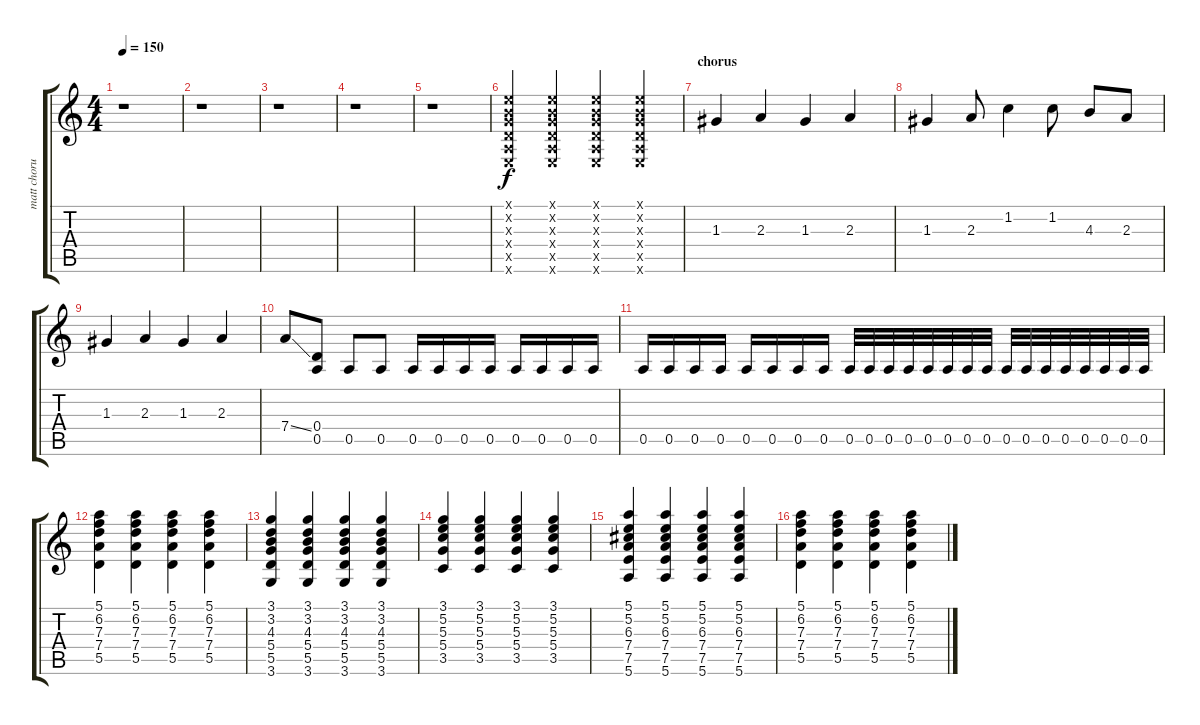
\track ("matt chorus" "matt choru") {instrument distortionguitar}
\staff {score tabs}
\tuning (E4 B3 G3 D3 A2 E2) {hide}
\ts (4 4)
\tempo 150
\clef g2
\ks c
r.1{dy f} |
r.1 |
r.1 |
r.1 |
r.1 |
(0.1{x} 0.2{x} 0.3{x} 0.4{x} 0.5{x} 0.6{x}).4 (0.1{x} 0.2{x} 0.3{x} 0.4{x} 0.5{x} 0.6{x}).4 (0.1{x} 0.2{x} 0.3{x} 0.4{x} 0.5{x} 0.6{x}).4 (0.1{x} 0.2{x} 0.3{x} 0.4{x} 0.5{x} 0.6{x}).4 |
\section ("" "chorus")
1.3.4 2.3.4 1.3.4 2.3.4 |
1.3.4 2.3.8 1.2.4 1.2.8 4.3.8 2.3.8 |
1.3.4 2.3.4 1.3.4 2.3.4 |
7.4{ss}.8 (0.4 0.5).8 0.5.8 0.5.8 0.5.16 0.5.16 0.5.16 0.5.16 0.5.16 0.5.16 0.5.16 0.5.16 |
0.5.16 0.5.16 0.5.16 0.5.16 0.5.16 0.5.16 0.5.16 0.5.16 0.5.32 0.5.32 0.5.32 0.5.32 0.5.32 0.5.32 0.5.32 0.5.32 0.5.32 0.5.32 0.5.32 0.5.32 0.5.32 0.5.32 0.5.32 0.5.32 |
(5.1 6.2 7.3 7.4 5.5).4 (5.1 6.2 7.3 7.4 5.5).4 (5.1 6.2 7.3 7.4 5.5).4 (5.1 6.2 7.3 7.4 5.5).4 |
(3.1 3.2 4.3 5.4 5.5 3.6).4 (3.1 3.2 4.3 5.4 5.5 3.6).4 (3.1 3.2 4.3 5.4 5.5 3.6).4 (3.1 3.2 4.3 5.4 5.5 3.6).4 |
(3.1 5.2 5.3 5.4 3.5).4 (3.1 5.2 5.3 5.4 3.5).4 (3.1 5.2 5.3 5.4 3.5).4 (3.1 5.2 5.3 5.4 3.5).4 |
(5.1 5.2 6.3 7.4 7.5 5.6).4 (5.1 5.2 6.3 7.4 7.5 5.6).4 (5.1 5.2 6.3 7.4 7.5 5.6).4 (5.1 5.2 6.3 7.4 7.5 5.6).4 |
(5.1 6.2 7.3 7.4 5.5).4 (5.1 6.2 7.3 7.4 5.5).4 (5.1 6.2 7.3 7.4 5.5).4 (5.1 6.2 7.3 7.4 5.5).4
